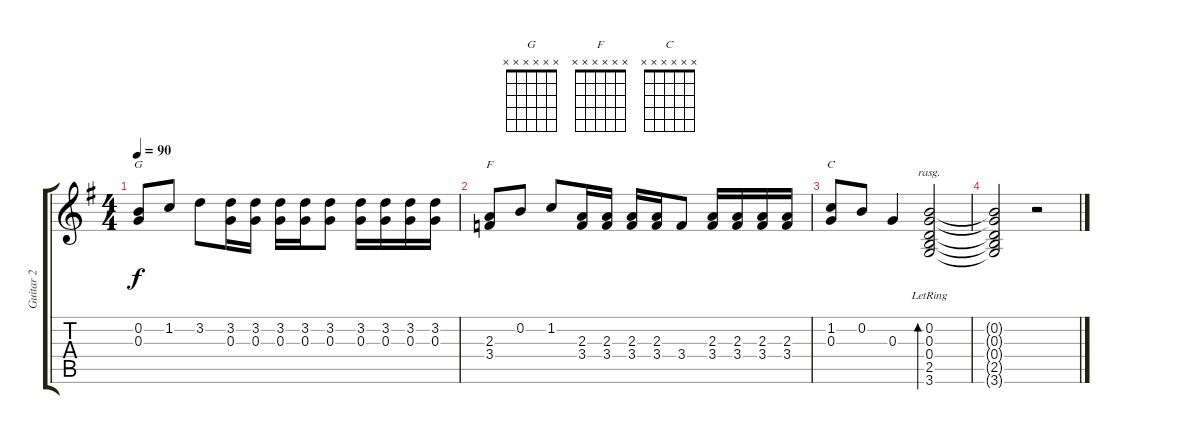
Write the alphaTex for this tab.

\track ("Guitar 2" "Guitar 2") {instrument acousticguitarsteel}
\staff {score tabs}
\tuning (E4 B3 G3 D3 A2 E2) {hide}
\chord ("G" x x x x x x)
\chord ("F" x x x x x x)
\chord ("C" x x x x x x)
\ts (4 4)
\tempo 90
\clef g2
\ks g
(0.2 0.3).8{ch "G" dy f} 1.2.8 3.2.8 (3.2 0.3).16 (3.2 0.3).16 (3.2 0.3).16 (3.2 0.3).16 (3.2 0.3).8 (3.2 0.3).16 (3.2 0.3).16 (3.2 0.3).16 (3.2 0.3).16 |
(2.3 3.4).8{ch "F"} 0.2.8 1.2.8 (2.3 3.4).16 (2.3 3.4).16 (2.3 3.4).16 (2.3 3.4).16 3.4.8 (2.3 3.4).16 (2.3 3.4).16 (2.3 3.4).16 (2.3 3.4).16 |
(1.2 0.3).8{ch "C"} 0.2.8 0.3.4 (0.2{lr} 0.3{lr} 0.4{lr} 2.5{lr} 3.6{lr}).2{bd 480 rasg ii} |
(0.2{t} 0.3{t} 0.4{t} 2.5{t} 3.6{t}).2 r.2
